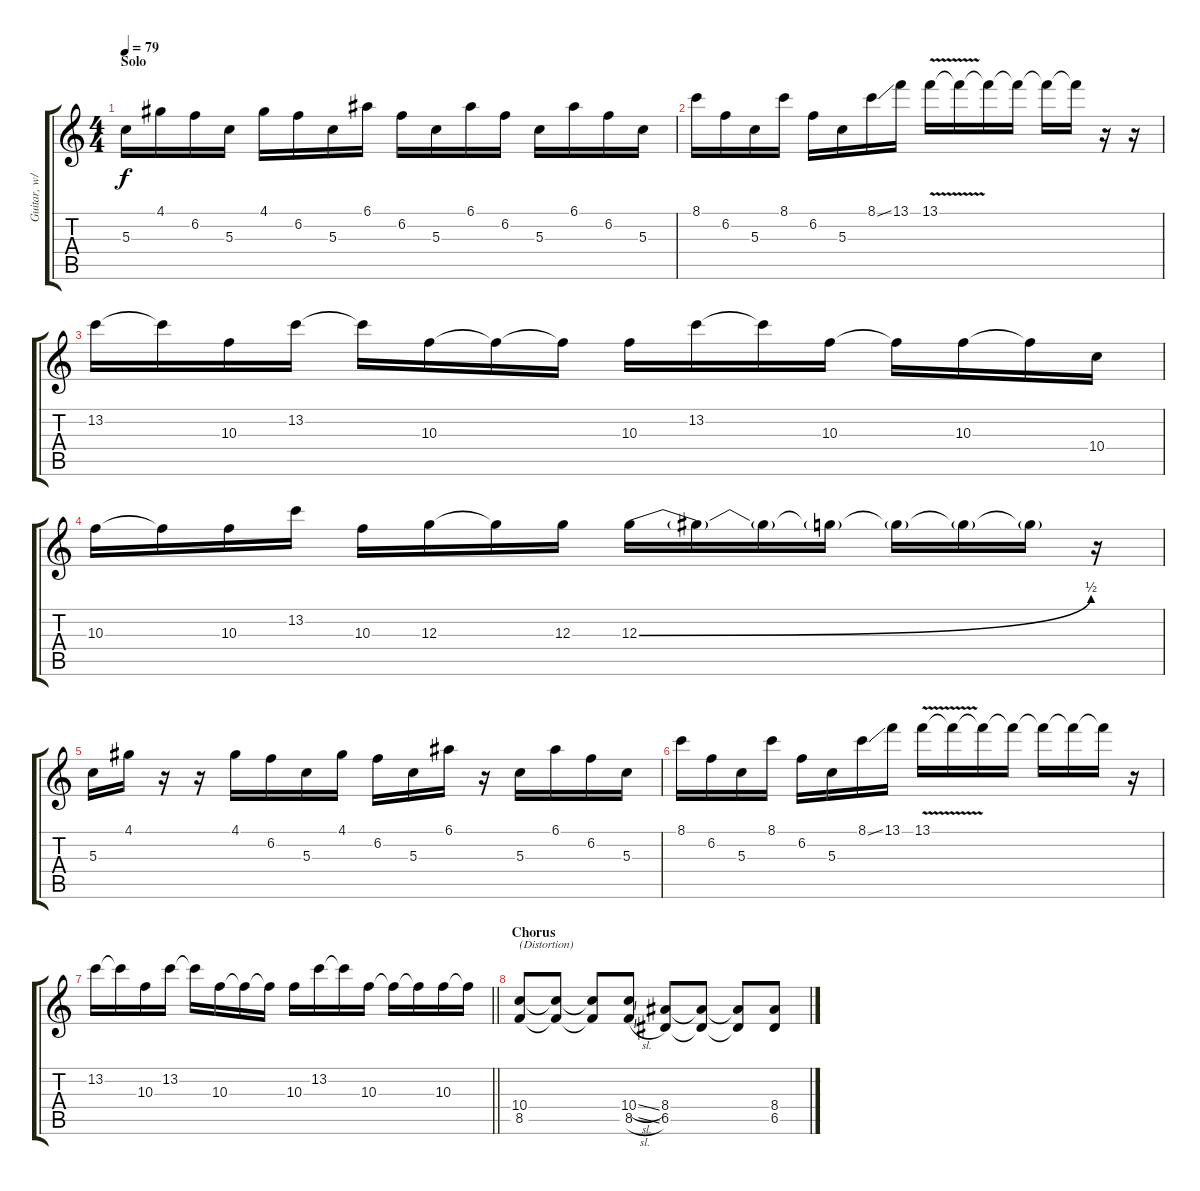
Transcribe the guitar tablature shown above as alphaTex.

\track ("Guitar, w/o Kbd" "Guitar, w/") {instrument electricguitarjazz}
\staff {score tabs}
\tuning (E4 B3 G3 D3 A2 E2) {hide}
\ts (4 4)
\section ("" "Solo")
\tempo 79
\clef g2
\ks c
5.3.16{dy f} 4.1.16 6.2.16 5.3.16 4.1.16 6.2.16 5.3.16 6.1.16 6.2.16 5.3.16 6.1.16 6.2.16 5.3.16 6.1.16 6.2.16 5.3.16 |
8.1.16 6.2.16 5.3.16 8.1.16 6.2.16 5.3.16 8.1{ss}.16 13.1.16 13.1{v}.16 13.1{t}.16 13.1{t}.16 13.1{t}.16 13.1{t}.16 13.1{t}.16 r.16 r.16 |
13.2.16 13.2{t}.16 10.3.16 13.2.16 13.2{t}.16 10.3.16 10.3{t}.16 10.3{t}.16 10.3.16 13.2.16 13.2{t}.16 10.3.16 10.3{t}.16 10.3.16 10.3{t}.16 10.4.16 |
10.3.16 10.3{t}.16 10.3.16 13.2.16 10.3.16 12.3.16 12.3{t}.16 12.3.16 12.3{be (bend 0 0 60 2)}.16 12.3{t}.16 12.3{t}.16 12.3{t}.16 12.3{t}.16 12.3{t}.16 12.3{t}.16 r.16 |
5.3.16 4.1.16 r.16 r.16 4.1.16 6.2.16 5.3.16 4.1.16 6.2.16 5.3.16 6.1.16 r.16 5.3.16 6.1.16 6.2.16 5.3.16 |
8.1.16 6.2.16 5.3.16 8.1.16 6.2.16 5.3.16 8.1{ss}.16 13.1.16 13.1{v}.16 13.1{t}.16 13.1{t}.16 13.1{t}.16 13.1{t}.16 13.1{t}.16 13.1{t}.16 r.16 |
\barLineRight lightlight
13.2.16 13.2{t}.16 10.3.16 13.2.16 13.2{t}.16 10.3.16 10.3{t}.16 10.3{t}.16 10.3.16 13.2.16 13.2{t}.16 10.3.16 10.3{t}.16 10.3{t}.16 10.3.16 10.3{t}.16 |
\section ("" "Chorus")
(10.4 8.5).8{txt "(Distortion)" instrument overdrivenguitar} (10.4{t} 8.5{t}).8 (10.4{t} 8.5{t}).8 (10.4{sl} 8.5{sl}).8 (8.4 6.5).8 (8.4{t} 6.5{t}).8 (8.4{t} 6.5{t}).8 (8.4{sl} 6.5{sl}).8
